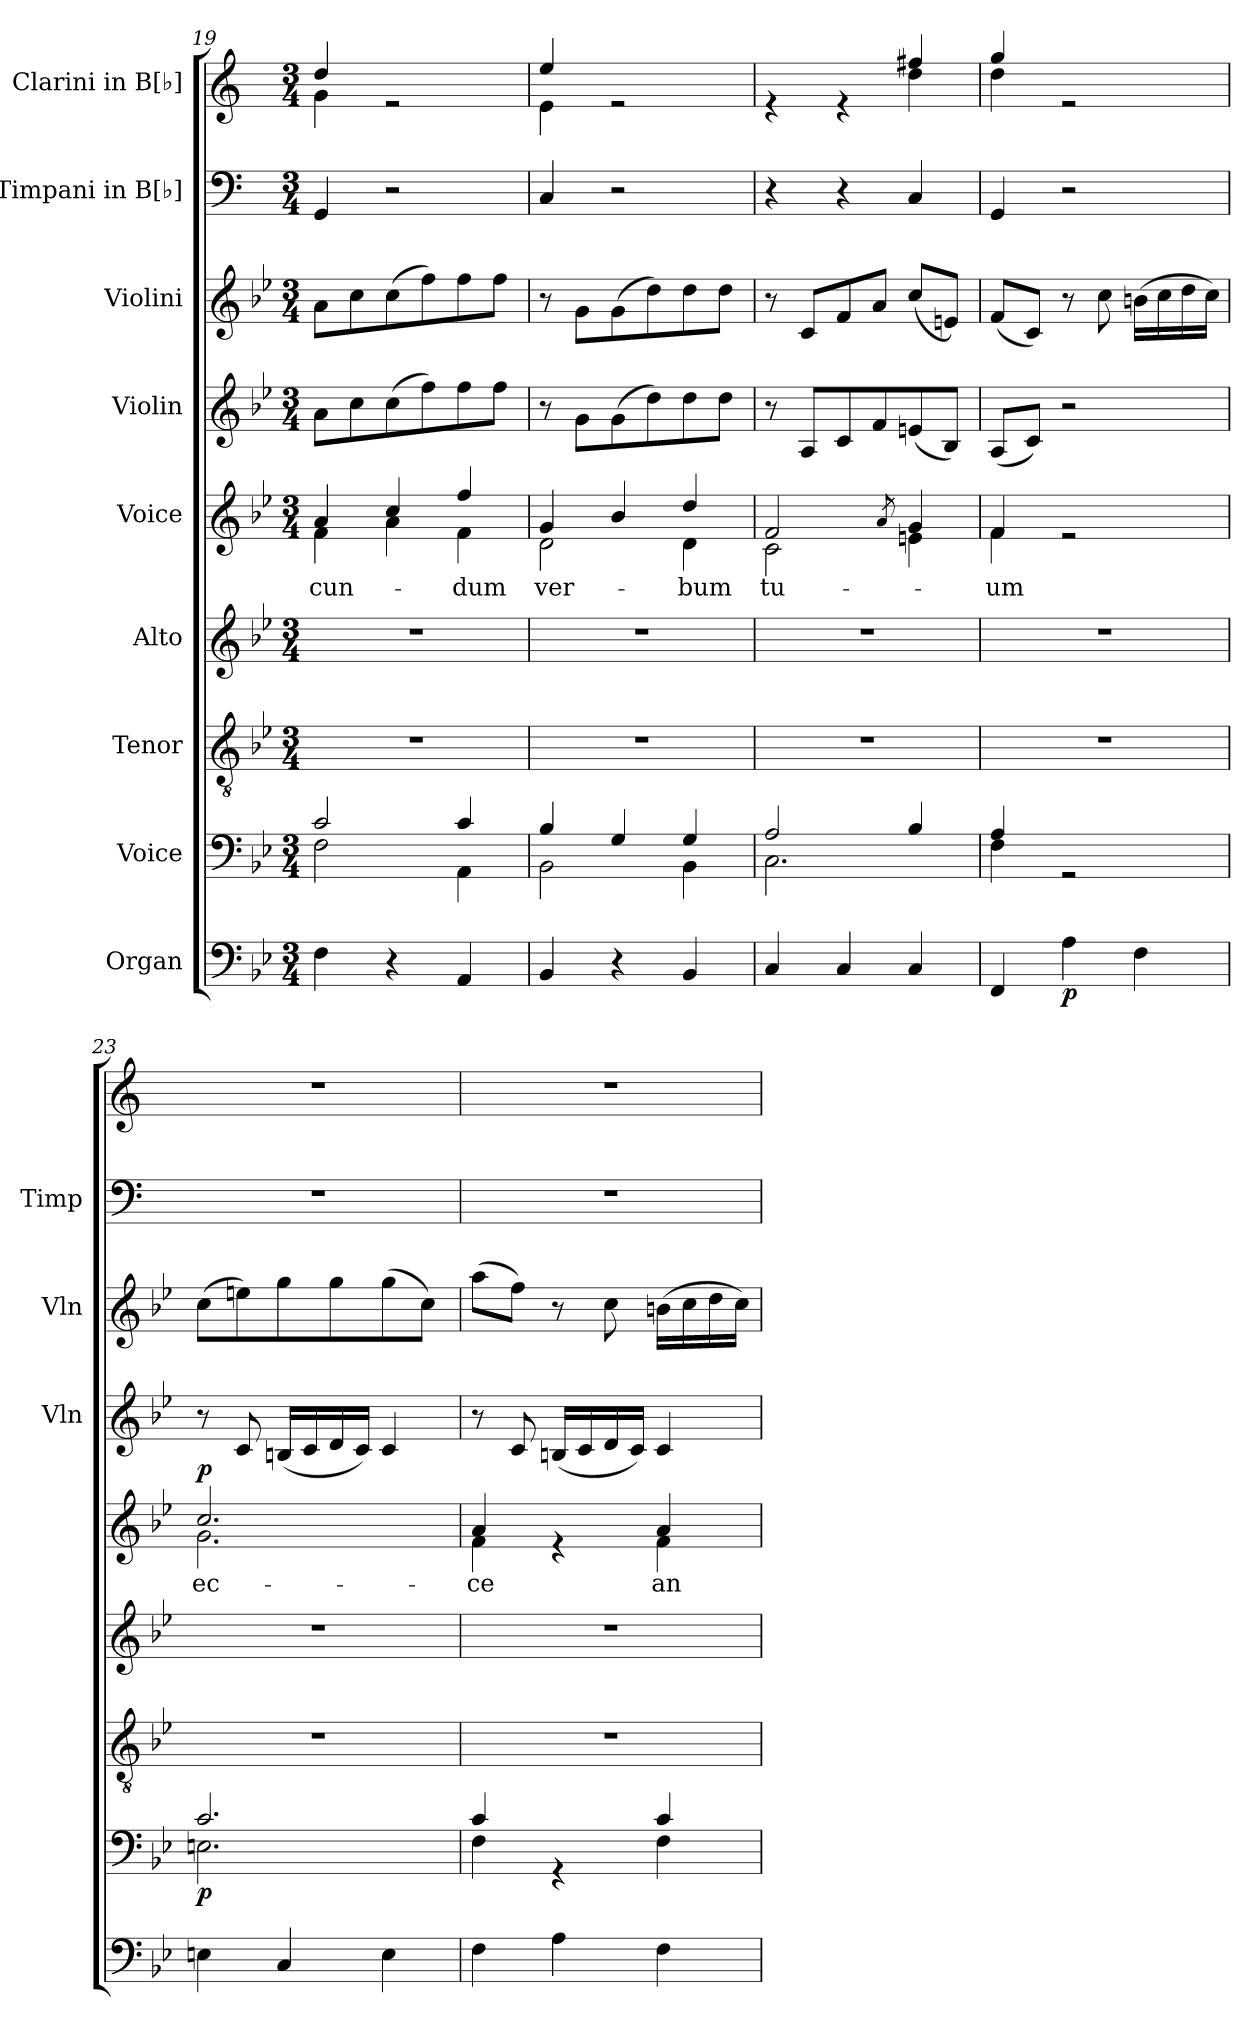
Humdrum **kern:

**kern	**dynam	**kern	**dynam	**kern	**kern	**kern	**text	**dynam	**kern	**kern	**kern	**kern
*part9	*part9	*part8	*part8	*part7	*part6	*part5	*part5	*part5	*part4	*part3	*part2	*part1
*staff9	*staff9	*staff8	*staff8	*staff7	*staff6	*staff5	*staff5	*staff5	*staff4	*staff3	*staff2	*staff1
*I"Organ	*	*I"Voice	*	*I"Tenor	*I"Alto	*I"Voice	*	*	*I"Violin	*I"Violini	*I"Timpani in B[♭]	*I"Clarini in B[♭]
*	*	*	*	*	*	*	*	*	*I'Vln	*I'Vln	*I'Timp	*
*clefF4	*	*clefF4	*	*clefGv2	*clefG2	*clefG2	*	*	*clefG2	*clefG2	*clefF4	*clefG2
*	*	*	*	*	*	*	*	*	*	*	*ITrd1c2	*ITrd1c2
*k[b-e-]	*	*k[b-e-]	*	*k[b-e-]	*k[b-e-]	*k[b-e-]	*	*	*k[b-e-]	*k[b-e-]	*k[b-e-]	*k[b-e-]
*M3/4	*	*M3/4	*	*M3/4	*M3/4	*M3/4	*	*	*M3/4	*M3/4	*M3/4	*M3/4
=19	=19	=19	=19	=19	=19	=19	=19	=19	=19	=19	=19	=19
*	*	*^	*	*	*	*	*	*	*	*	*	*
!	!	!	!	!	!	!	!	!LO:LY:b	!	!	!	!	!
*	*	*	*	*	*	*	*^	*	*	*	*	*	*^
4F\	.	2c/	2F\	.	2.r	2.r	4a/	4f\	-cun-	.	8a\L	8a\L	4FF/	4cc/	4f\
.	.	.	.	.	.	.	.	.	.	.	8cc\	8cc\	.	.	.
4r	.	.	.	.	.	.	4cc/	4a\	.	.	(8cc\	(8cc\	2r	2re	2ryy
.	.	.	.	.	.	.	.	.	.	.	8ff\)	8ff\)	.	.	.
!	!	!	!	!	!	!	!	!	!LO:LY:b	!	!	!	!	!	!
4AA/	.	4c/	4AA\	.	.	.	4ff/	4f\	-dum	.	8ff\	8ff\	.	.	.
.	.	.	.	.	.	.	.	.	.	.	8ff\J	8ff\J	.	.	.
!!LO:LB:g=z	!!
=20	=20	=20	=20	=20	=20	=20	=20	=20	=20	=20	=20	=20	=20	=20	=20
!	!	!	!	!	!	!	!	!	!LO:LY:b	!	!	!	!	!	!
4BB-/	.	4B-/	2BB-\	.	2.r	2.r	4g/	2d\	ver-	.	8r	8r	4BB-/	4dd/	4d\
.	.	.	.	.	.	.	.	.	.	.	8g\L	8g\L	.	.	.
4r	.	4G/	.	.	.	.	4b-/	.	.	.	(8g\	(8g\	2r	2re	2ryy
.	.	.	.	.	.	.	.	.	.	.	8dd\)	8dd\)	.	.	.
!	!	!	!	!	!	!	!	!	!LO:LY:b	!	!	!	!	!	!
4BB-/	.	4G/	4BB-\	.	.	.	4dd/	4d\	-bum	.	8dd\	8dd\	.	.	.
.	.	.	.	.	.	.	.	.	.	.	8dd\J	8dd\J	.	.	.
=21	=21	=21	=21	=21	=21	=21	=21	=21	=21	=21	=21	=21	=21	=21	=21
!	!	!	!	!	!	!	!	!	!LO:LY:b	!	!	!	!	!	!
4C/	.	2A/	2.C\	.	2.r	2.r	2f/	2c\	tu-	.	8r	8r	4r	4re	2ryy
.	.	.	.	.	.	.	.	.	.	.	8A/L	8c/L	.	.	.
4C/	.	.	.	.	.	.	.	.	.	.	8c/	8f/	4r	4re	.
.	.	.	.	.	.	.	.	.	.	.	8f/	8a/J	.	.	.
.	.	.	.	.	.	.	8qa/	.	.	.	.	.	.	.	.
4C/	.	4B-/	.	.	.	.	4g/	4en\	.	.	(8en/	(8cc/L	4BB-/	4een/	4cc\
.	.	.	.	.	.	.	.	.	.	.	8B-/J)	8en/J)	.	.	.
=22	=22	=22	=22	=22	=22	=22	=22	=22	=22	=22	=22	=22	=22	=22	=22
!	!	!	!	!	!	!	!	!	!LO:LY:b	!	!	!	!	!	!
4FF/	.	4A/	4F\	.	2.r	2.r	4f/	4f\	-um	.	(8A/L	(8f/L	4FF/	4ff/	4cc\
.	.	.	.	.	.	.	.	.	.	.	8c/J)	8c/J)	.	.	.
!	!LO:DY:b	!	!	!	!	!	!	!	!	!	!	!	!	!	!
4A\	p	2rGG	2ryy	.	.	.	2re	2ryy	.	.	2r	8r	2r	2re	2ryy
.	.	.	.	.	.	.	.	.	.	.	.	8cc\	.	.	.
4F\	.	.	.	.	.	.	.	.	.	.	.	(16bn\LL	.	.	.
.	.	.	.	.	.	.	.	.	.	.	.	16cc\	.	.	.
.	.	.	.	.	.	.	.	.	.	.	.	16dd\	.	.	.
.	.	.	.	.	.	.	.	.	.	.	.	16cc\JJ)	.	.	.
*	*	*	*	*	*	*	*	*	*	*	*	*	*	*v	*v
=23	=23	=23	=23	=23	=23	=23	=23	=23	=23	=23	=23	=23	=23	=23
!	!	!	!	!LO:DY:b	!	!	!	!	!LO:LY:b	!LO:DY:b	!	!	!	!
4En\	.	2.c/	2.En\	p	2.r	2.r	2.cc/	2.g\	ec-	p	8r	(8cc\L	2.r	2.r
.	.	.	.	.	.	.	.	.	.	.	8c/	8een\)	.	.
4C/	.	.	.	.	.	.	.	.	.	.	(16Bn/LL	8gg\	.	.
.	.	.	.	.	.	.	.	.	.	.	16c/	.	.	.
.	.	.	.	.	.	.	.	.	.	.	16d/	8gg\	.	.
.	.	.	.	.	.	.	.	.	.	.	16c/JJ)	.	.	.
4E\	.	.	.	.	.	.	.	.	.	.	4c/	(8gg\	.	.
.	.	.	.	.	.	.	.	.	.	.	.	8cc\J)	.	.
=24	=24	=24	=24	=24	=24	=24	=24	=24	=24	=24	=24	=24	=24	=24
!	!	!	!	!	!	!	!	!	!LO:LY:b	!	!	!	!	!
4F\	.	4c/	4F\	.	2.r	2.r	4a/	4f\	-ce	.	8r	(8aa\L	2.r	2.r
.	.	.	.	.	.	.	.	.	.	.	8c/	8ff\J)	.	.
4A\	.	4rGG	4ryy	.	.	.	4re	4ryy	.	.	(16Bn/LL	8r	.	.
.	.	.	.	.	.	.	.	.	.	.	16c/	.	.	.
.	.	.	.	.	.	.	.	.	.	.	16d/	8cc\	.	.
.	.	.	.	.	.	.	.	.	.	.	16c/JJ)	.	.	.
!	!	!	!	!	!	!	!	!	!LO:LY:b	!	!	!	!	!
4F\	.	4c/	4F\	.	.	.	4a/	4f\	an-	.	4c/	(16bn\LL	.	.
.	.	.	.	.	.	.	.	.	.	.	.	16cc\	.	.
.	.	.	.	.	.	.	.	.	.	.	.	16dd\	.	.
.	.	.	.	.	.	.	.	.	.	.	.	16cc\JJ)	.	.
*	*	*v	*v	*	*	*	*v	*v	*	*	*	*	*	*
=	=	=	=	=	=	=	=	=	=	=	=	=
*-	*-	*-	*-	*-	*-	*-	*-	*-	*-	*-	*-	*-
